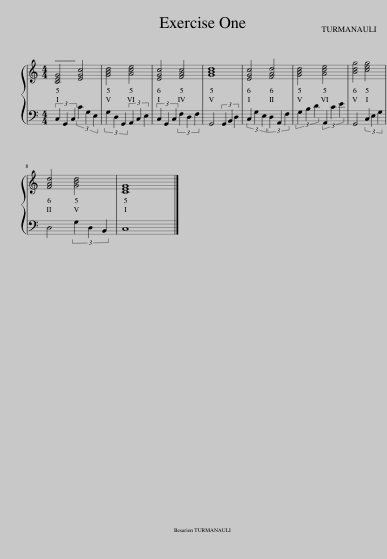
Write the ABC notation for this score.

X:1
%%score { 1 | 2 }
L:1/8
M:4/4
I:linebreak $
K:C
V:1 treble
V:2 bass
V:1
 [CEG]4 [EGc]4 | [GBd]4 [Ace]4 | [EGc]4 [FAc]4 | [GBd]8 | [EGc]4 [FAd]4 | %5
 [GBd]4 [Ace]4 | [Bdg]4 [ceg]4 |$ [FAd]4 [GBd]4 | [CEG]8 |] %9
V:2
 (3C,2 G,,2 C,2 (3C2 G,2 E,2 | (3G,2 D,2 G,,2 (3A,,2 C,2 E,2 | (3C,2 G,,2 C,2 (3F,2 D,2 F,2 | G,,4 (3G,,2 B,,2 D,2 | (3C,2 G,2 E,2 (3D,2 A,,2 F,2 | %5
 (3G,2 B,2 D2 (3A,,2 C2 E2 | G,,4 (3C,2 E,2 G,2 |$ D,4 (3G,2 D,2 B,,2 | C,8 |] %9
